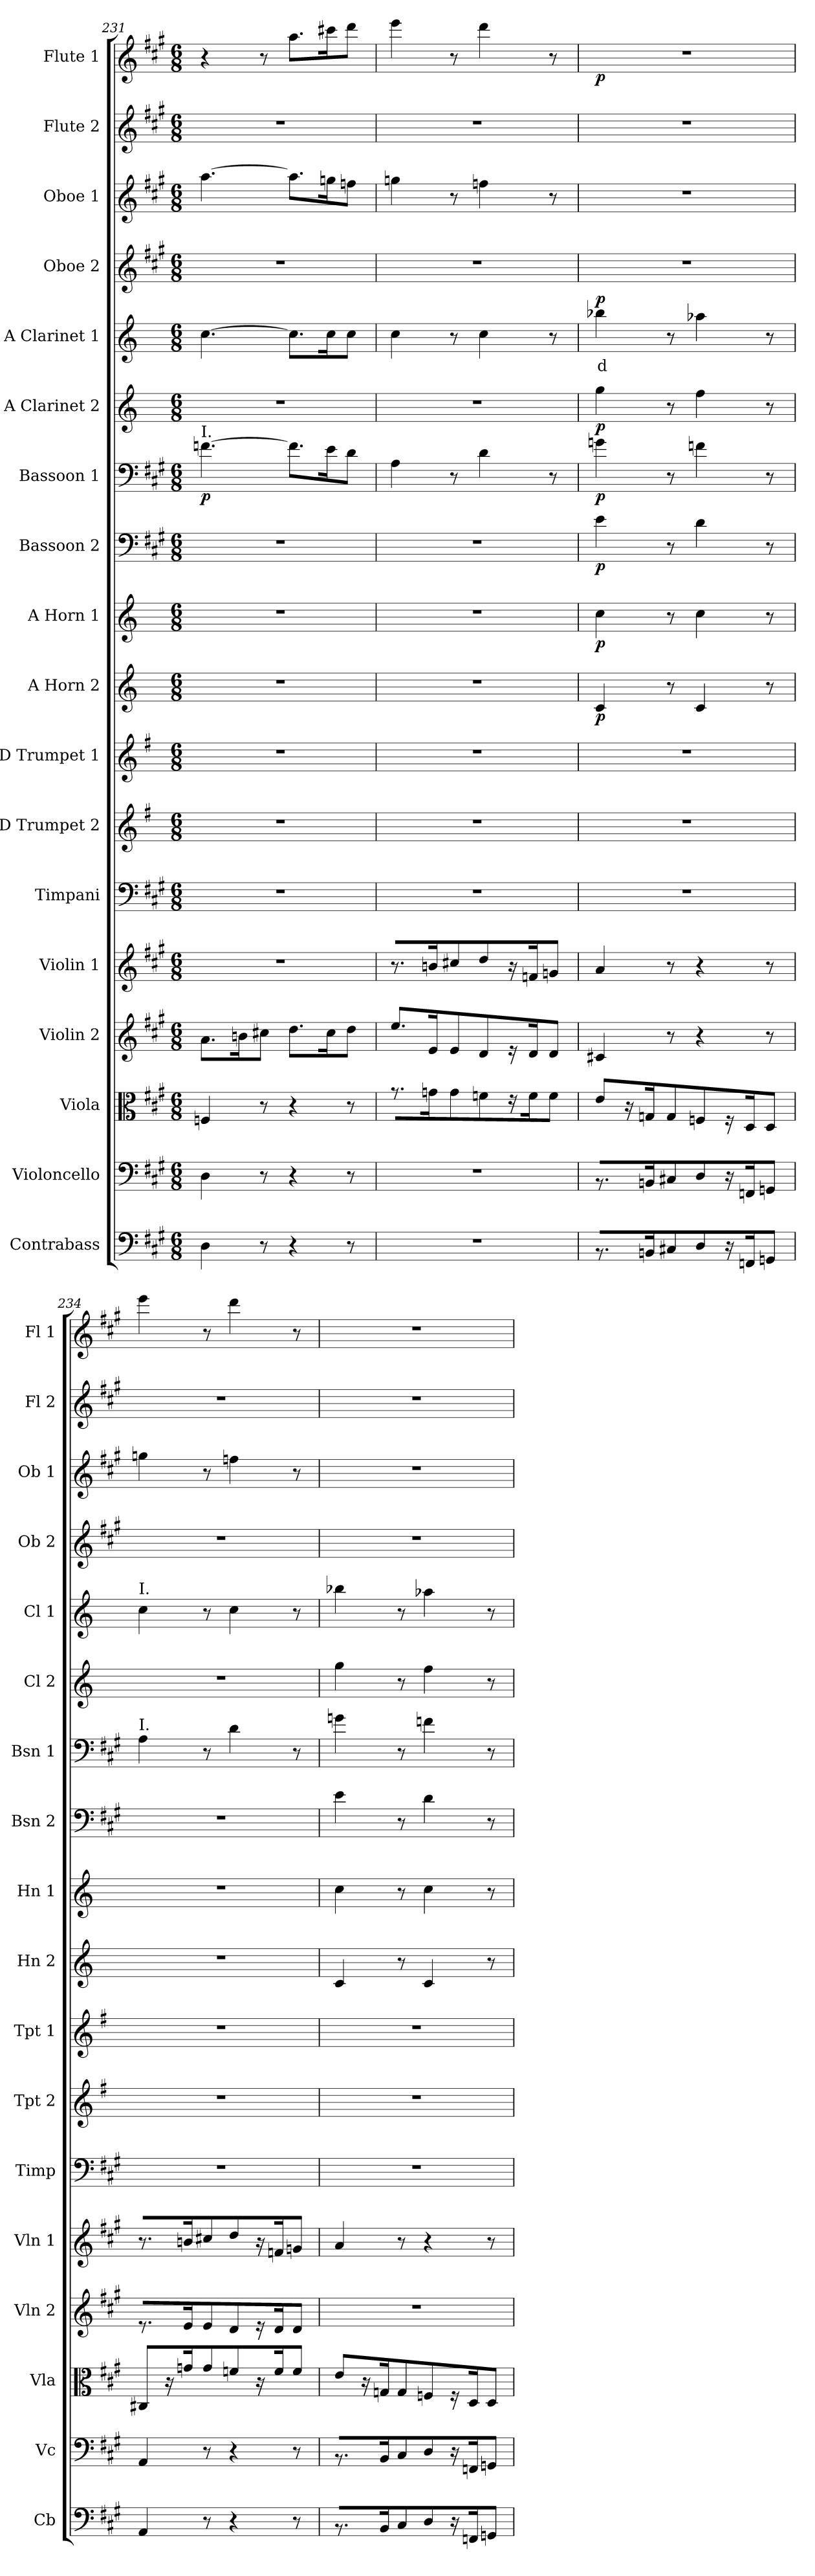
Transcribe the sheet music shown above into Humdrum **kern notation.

**kern	**kern	**kern	**kern	**kern	**kern	**kern	**kern	**kern	**dynam	**kern	**dynam	**kern	**dynam	**kern	**dynam	**kern	**dynam	**kern	**text	**dynam	**kern	**kern	**kern	**kern	**dynam
*part18	*part17	*part16	*part15	*part14	*part13	*part12	*part11	*part10	*part10	*part9	*part9	*part8	*part8	*part7	*part7	*part6	*part6	*part5	*part5	*part5	*part4	*part3	*part2	*part1	*part1
*staff18	*staff17	*staff16	*staff15	*staff14	*staff13	*staff12	*staff11	*staff10	*staff10	*staff9	*staff9	*staff8	*staff8	*staff7	*staff7	*staff6	*staff6	*staff5	*staff5	*staff5	*staff4	*staff3	*staff2	*staff1	*staff1
*I"Contrabass	*I"Violoncello	*I"Viola	*I"Violin 2	*I"Violin 1	*I"Timpani	*I"D Trumpet 2	*I"D Trumpet 1	*I"A Horn 2	*	*I"A Horn 1	*	*I"Bassoon 2	*	*I"Bassoon 1	*	*I"A Clarinet 2	*	*I"A Clarinet 1	*	*	*I"Oboe 2	*I"Oboe 1	*I"Flute 2	*I"Flute 1	*
*I'Cb	*I'Vc	*I'Vla	*I'Vln 2	*I'Vln 1	*I'Timp	*I'Tpt 2	*I'Tpt 1	*I'Hn 2	*	*I'Hn 1	*	*I'Bsn 2	*	*I'Bsn 1	*	*I'Cl 2	*	*I'Cl 1	*	*	*I'Ob 2	*I'Ob 1	*I'Fl 2	*I'Fl 1	*
*clefF4	*clefF4	*clefC3	*clefG2	*clefG2	*clefF4	*clefG2	*clefG2	*clefG2	*	*clefG2	*	*clefF4	*	*clefF4	*	*clefG2	*	*clefG2	*	*	*clefG2	*clefG2	*clefG2	*clefG2	*
*ITrd7c12	*	*	*	*	*	*ITrd-1c-2	*ITrd-1c-2	*ITrd2c3	*	*ITrd2c3	*	*	*	*	*	*ITrd2c3	*	*ITrd2c3	*	*	*	*	*	*	*
*k[f#c#g#]	*k[f#c#g#]	*k[f#c#g#]	*k[f#c#g#]	*k[f#c#g#]	*k[f#c#g#]	*k[f#c#g#]	*k[f#c#g#]	*k[f#c#g#]	*	*k[f#c#g#]	*	*k[f#c#g#]	*	*k[f#c#g#]	*	*k[f#c#g#]	*	*k[f#c#g#]	*	*	*k[f#c#g#]	*k[f#c#g#]	*k[f#c#g#]	*k[f#c#g#]	*
*M6/8	*M6/8	*M6/8	*M6/8	*M6/8	*M6/8	*M6/8	*M6/8	*M6/8	*	*M6/8	*	*M6/8	*	*M6/8	*	*M6/8	*	*M6/8	*	*	*M6/8	*M6/8	*M6/8	*M6/8	*
=231	=231	=231	=231	=231	=231	=231	=231	=231	=231	=231	=231	=231	=231	=231	=231	=231	=231	=231	=231	=231	=231	=231	=231	=231	=231
!	!	!	!	!	!	!	!	!	!	!	!	!	!	!LO:TX:a:t=I.	!	!	!	!	!	!	!	!	!	!	!
!	!	!	!	!	!	!	!	!	!	!	!	!	!	!	!LO:DY:b	!	!	!	!	!	!	!	!	!	!
4DD\	4D\	4Fn/	8.a\L	2.r	2.r	2.r	2.r	2.r	.	2.r	.	2.r	.	[4.fn\	p	2.r	.	[4.a\	.	.	2.r	[4.aa\	2.r	4r	.
.	.	.	16bn\K	.	.	.	.	.	.	.	.	.	.	.	.	.	.	.	.	.	.	.	.	.	.
8r	8r	8r	8cc#X\J	.	.	.	.	.	.	.	.	.	.	.	.	.	.	.	.	.	.	.	.	8r	.
4r	4r	4r	8.dd\L	.	.	.	.	.	.	.	.	.	.	8.f\L]	.	.	.	8.a\L]	.	.	.	8.aa\L]	.	8.aa\L	.
.	.	.	16cc#\K	.	.	.	.	.	.	.	.	.	.	16e\K	.	.	.	16a\K	.	.	.	16ggn\K	.	16ccc#X\K	.
8r	8r	8r	8dd\J	.	.	.	.	.	.	.	.	.	.	8d\J	.	.	.	8a\J	.	.	.	8ffn\J	.	8ddd\J	.
=232	=232	=232	=232	=232	=232	=232	=232	=232	=232	=232	=232	=232	=232	=232	=232	=232	=232	=232	=232	=232	=232	=232	=232	=232	=232
2.r	2.r	8.r	8.ee/L	8.r	2.r	2.r	2.r	2.r	.	2.r	.	2.r	.	4A\	.	2.r	.	4a\	.	.	2.r	4ggn\	2.r	4eee\	.
.	.	16gn\KL	16e/K	16bn\KL	.	.	.	.	.	.	.	.	.	.	.	.	.	.	.	.	.	.	.	.	.
.	.	8g\J	8e/J	8cc#X\J	.	.	.	.	.	.	.	.	.	8r	.	.	.	8r	.	.	.	8r	.	8r	.
.	.	8fn\L	8d/L	8dd/L	.	.	.	.	.	.	.	.	.	4d\	.	.	.	4a\	.	.	.	4ffn\	.	4ddd\	.
.	.	16r	16r	16r	.	.	.	.	.	.	.	.	.	.	.	.	.	.	.	.	.	.	.	.	.
.	.	16f\J	16d/J	16fn/J	.	.	.	.	.	.	.	.	.	.	.	.	.	.	.	.	.	.	.	.	.
.	.	8f\J	8d/J	8gn/J	.	.	.	.	.	.	.	.	.	8r	.	.	.	8r	.	.	.	8r	.	8r	.
=233	=233	=233	=233	=233	=233	=233	=233	=233	=233	=233	=233	=233	=233	=233	=233	=233	=233	=233	=233	=233	=233	=233	=233	=233	=233
!	!	!	!	!	!	!	!	!	!LO:DY:b	!	!LO:DY:b	!	!LO:DY:b	!	!LO:DY:b	!	!LO:DY:b	!	!LO:LY:b:color=#FF0000	!LO:DY:b	!	!	!	!	!LO:DY:b
8.r	8.r	8e/L	4c#X/	4a/	2.r	2.r	2.r	4A/	p	4a\	p	4e\	p	4gn\	p	4ee\	p	4ggn\	d	p	2.r	2.r	2.r	2.r	p
.	.	16r	.	.	.	.	.	.	.	.	.	.	.	.	.	.	.	.	.	.	.	.	.	.	.
16BBBn/KL	16BBn/KL	16Gn/J	.	.	.	.	.	.	.	.	.	.	.	.	.	.	.	.	.	.	.	.	.	.	.
8CC#X/J	8C#X/J	8G/J	8r	8r	.	.	.	8r	.	8r	.	8r	.	8r	.	8r	.	8r	.	.	.	.	.	.	.
8DD/L	8D/L	8Fn/L	4r	4r	.	.	.	4A/	.	4a\	.	4d\	.	4fn\	.	4dd\	.	4ffn\	.	.	.	.	.	.	.
16r	16r	16r	.	.	.	.	.	.	.	.	.	.	.	.	.	.	.	.	.	.	.	.	.	.	.
16FFFn/J	16FFn/J	16D/J	.	.	.	.	.	.	.	.	.	.	.	.	.	.	.	.	.	.	.	.	.	.	.
8GGGn/J	8GGn/J	8D/J	8r	8r	.	.	.	8r	.	8r	.	8r	.	8r	.	8r	.	8r	.	.	.	.	.	.	.
=234	=234	=234	=234	=234	=234	=234	=234	=234	=234	=234	=234	=234	=234	=234	=234	=234	=234	=234	=234	=234	=234	=234	=234	=234	=234
!	!	!	!	!	!	!	!	!	!	!	!	!	!	!	!	!	!	!LO:TX:a:t=I.	!	!	!	!	!	!	!
!	!	!	!	!	!	!	!	!	!	!	!	!	!	!LO:TX:a:t=I.	!	!	!	!	!	!	!	!	!	!	!
4AAA/	4AA/	8C#X/L	8.r	8.r	2.r	2.r	2.r	2.r	.	2.r	.	2.r	.	4A\	.	2.r	.	4a\	.	.	2.r	4ggn\	2.r	4eee\	.
.	.	16r	.	.	.	.	.	.	.	.	.	.	.	.	.	.	.	.	.	.	.	.	.	.	.
.	.	16gn/J	16e/KL	16bn\KL	.	.	.	.	.	.	.	.	.	.	.	.	.	.	.	.	.	.	.	.	.
8r	8r	8g/J	8e/J	8cc#X\J	.	.	.	.	.	.	.	.	.	8r	.	.	.	8r	.	.	.	8r	.	8r	.
4r	4r	8fn\L	8d/L	8dd/L	.	.	.	.	.	.	.	.	.	4d\	.	.	.	4a\	.	.	.	4ffn\	.	4ddd\	.
.	.	16r	16r	16r	.	.	.	.	.	.	.	.	.	.	.	.	.	.	.	.	.	.	.	.	.
.	.	16f\J	16d/J	16fn/J	.	.	.	.	.	.	.	.	.	.	.	.	.	.	.	.	.	.	.	.	.
8r	8r	8f\J	8d/J	8gn/J	.	.	.	.	.	.	.	.	.	8r	.	.	.	8r	.	.	.	8r	.	8r	.
!!LO:PB:g=z
=235	=235	=235	=235	=235	=235	=235	=235	=235	=235	=235	=235	=235	=235	=235	=235	=235	=235	=235	=235	=235	=235	=235	=235	=235	=235
8.r	8.r	8e/L	2.r	4a/	2.r	2.r	2.r	4A/	.	4a\	.	4e\	.	4gn\	.	4ee\	.	4ggn\	.	.	2.r	2.r	2.r	2.r	.
.	.	16r	.	.	.	.	.	.	.	.	.	.	.	.	.	.	.	.	.	.	.	.	.	.	.
16BBB/KL	16BB/KL	16Gn/J	.	.	.	.	.	.	.	.	.	.	.	.	.	.	.	.	.	.	.	.	.	.	.
8CC#/J	8C#/J	8G/J	.	8r	.	.	.	8r	.	8r	.	8r	.	8r	.	8r	.	8r	.	.	.	.	.	.	.
8DD/L	8D/L	8Fn/L	.	4r	.	.	.	4A/	.	4a\	.	4d\	.	4fn\	.	4dd\	.	4ffn\	.	.	.	.	.	.	.
16r	16r	16r	.	.	.	.	.	.	.	.	.	.	.	.	.	.	.	.	.	.	.	.	.	.	.
16FFFn/J	16FFn/J	16D/J	.	.	.	.	.	.	.	.	.	.	.	.	.	.	.	.	.	.	.	.	.	.	.
8GGGn/J	8GGn/J	8D/J	.	8r	.	.	.	8r	.	8r	.	8r	.	8r	.	8r	.	8r	.	.	.	.	.	.	.
=	=	=	=	=	=	=	=	=	=	=	=	=	=	=	=	=	=	=	=	=	=	=	=	=	=
*-	*-	*-	*-	*-	*-	*-	*-	*-	*-	*-	*-	*-	*-	*-	*-	*-	*-	*-	*-	*-	*-	*-	*-	*-	*-
